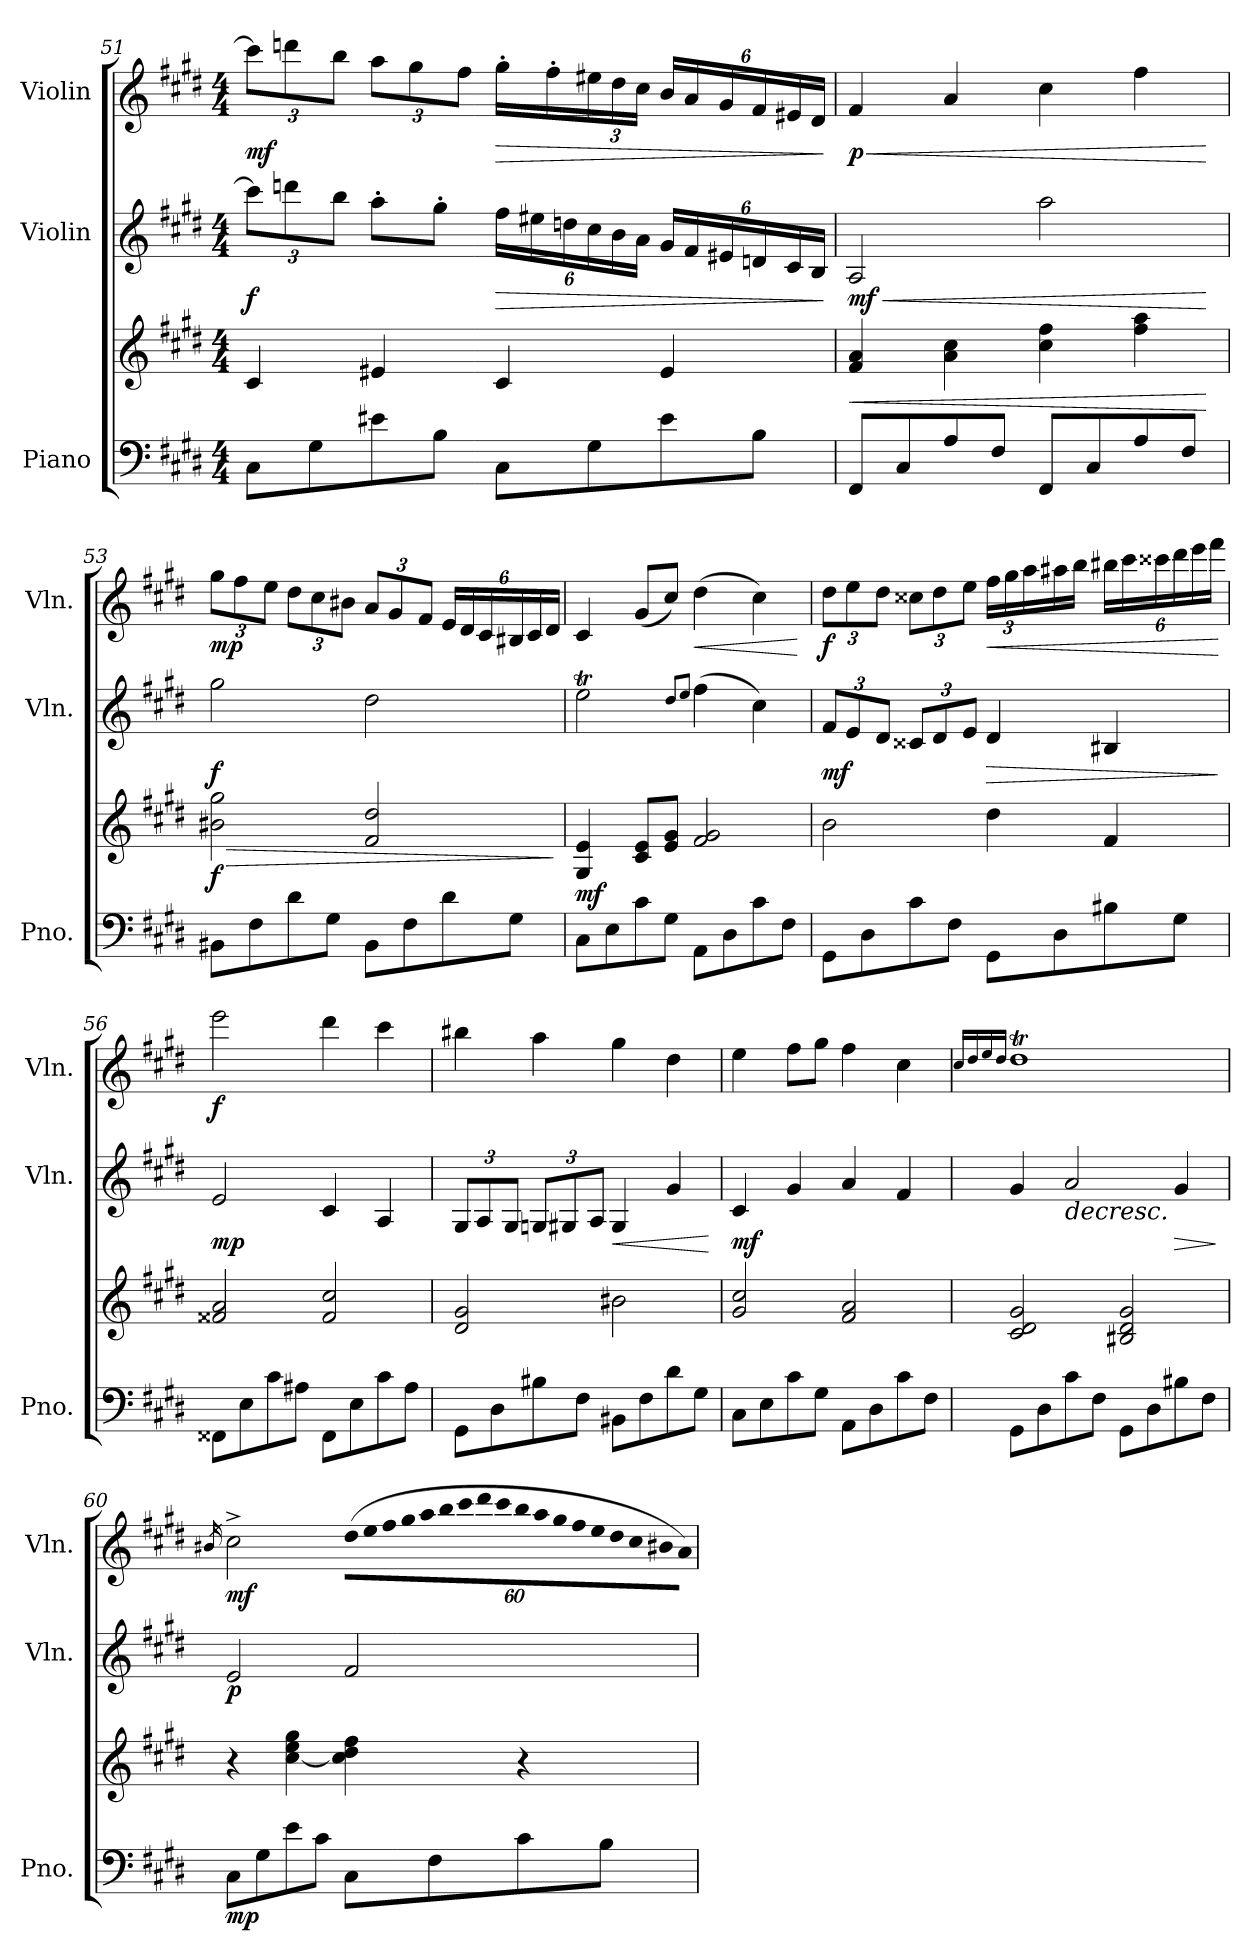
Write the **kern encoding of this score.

**kern	**kern	**dynam	**kern	**dynam	**kern	**dynam
*part3	*part3	*part3	*part2	*part2	*part1	*part1
*staff4	*staff3	*staff3/4	*staff2	*staff2	*staff1	*staff1
*I"Piano	*	*	*I"Violin	*	*I"Violin	*
*I'Pno.	*	*	*I'Vln.	*	*I'Vln.	*
!!LO:PB:g=z
*clefF4	*clefG2	*	*clefG2	*	*clefG2	*
*k[f#c#g#d#]	*k[f#c#g#d#]	*	*k[f#c#g#d#]	*	*k[f#c#g#d#]	*
*M4/4	*M4/4	*	*M4/4	*	*M4/4	*
*	*	*	*Xbrackettup	*	*Xbrackettup	*
=51	=51	=51	=51	=51	=51	=51
!	!	!	!	!LO:DY:b	!	!LO:DY:b
8C#\L	4c#/	.	12ccc#\L]	f	12ccc#\L]	mf
.	.	.	12dddn\	.	12dddn\	.
8G#\	.	.	.	.	.	.
.	.	.	12bb\J	.	12bb\J	.
8e#X\	4e#X/	.	8aa'\L	.	12aa\L	.
.	.	.	.	.	12gg#\	.
8B\J	.	.	8gg#'\J	.	.	.
.	.	.	.	.	12ff#\J	.
!	!	!	!	!LO:HP:b	!	!LO:HP:b
8C#\L	4c#/	.	24ff#\LL	>	16gg#'\LL	>
.	.	.	24ee#X\	.	.	.
.	.	.	.	.	16ff#'\	.
.	.	.	24ddn\	.	.	.
8G#\	.	.	24cc#\	.	24ee#X\	.
.	.	.	24b\	.	24dd#\	.
.	.	.	24a\JJ	.	24cc#\JJ	.
8e#\	4e#/	.	24g#/LL	.	24b/LL	.
.	.	.	24f#/	.	24a/	.
.	.	.	24e#X/	.	24g#/	.
8B\J	.	.	24dn/	.	24f#/	.
.	.	.	24c#/	.	24e#X/	.
.	.	.	24B/JJ	.	24d#/JJ	.
.	.	.	.	]	.	]
=52	=52	=52	=52	=52	=52	=52
!	!	!LO:HP:b	!	!LO:HP:b	!	!LO:HP:b
!	!	!	!	!LO:DY:n=1:b	!	!LO:DY:n=1:b
8FF#/L	4f#/ 4a/	<	2A/	< mf	4f#/	< p
8C#/	.	.	.	.	.	.
8A/	4a\ 4cc#\	.	.	.	4a/	.
8F#/J	.	.	.	.	.	.
8FF#/L	4cc#\ 4ff#\	.	2aa\	.	4cc#\	.
8C#/	.	.	.	.	.	.
8A/	4ff#\ 4aa\	.	.	.	4ff#\	.
8F#/J	.	.	.	.	.	.
.	.	[	.	[	.	[
!!LO:LB:g=z
=53	=53	=53	=53	=53	=53	=53
!	!	!LO:HP:b	!	!	!	!
!	!	!LO:DY:n=1:b	!	!LO:DY:b	!	!LO:DY:b
8BB#X\L	2b#X\ 2gg#\	> f	2gg#\	f	12gg#\L	mp
.	.	.	.	.	12ff#\	.
8F#\	.	.	.	.	.	.
.	.	.	.	.	12ee\J	.
8d#\	.	.	.	.	12dd#\L	.
.	.	.	.	.	12cc#\	.
8G#\J	.	.	.	.	.	.
.	.	.	.	.	12b#X\J	.
8BB#\L	2f#/ 2dd#/	.	2dd#\	.	12a/L	.
.	.	.	.	.	12g#/	.
8F#\	.	.	.	.	.	.
.	.	.	.	.	12f#/J	.
8d#\	.	.	.	.	24e/LL	.
.	.	.	.	.	24d#/	.
.	.	.	.	.	24c#/	.
8G#\J	.	.	.	.	24B#X/	.
.	.	.	.	.	24c#/	.
.	.	.	.	.	24d#/JJ	.
.	.	]	.	.	.	.
=54	=54	=54	=54	=54	=54	=54
!	!	!LO:DY:b	!	!	!	!
8C#\L	4G#/ 4e/	mf	2eeT\	.	4c#/	.
8E\	.	.	.	.	.	.
8c#\	8c#/ 8e/L	.	.	.	(<8g#/L	.
8G#\J	8e/ 8g#/J	.	.	.	8cc#/J)	.
.	.	.	8qdd#/L	.	.	.
.	.	.	8qee/J	.	.	.
!	!	!	!	!	!	!LO:HP:b
8AA\L	2f#/ 2g#/	.	(>4ff#\	.	(>4dd#\	<
8D#\	.	.	.	.	.	.
8c#\	.	.	4cc#\)	.	4cc#\)	.
8F#\J	.	.	.	.	.	.
.	.	.	.	.	.	[
!!LO:PB:g=z
=55	=55	=55	=55	=55	=55	=55
!	!	!	!	!LO:DY:b	!	!LO:DY:b
8GG#\L	2b\	.	12f#/L	mf	12dd#\L	f
.	.	.	12e/	.	12ee\	.
8D#\	.	.	.	.	.	.
.	.	.	12d#/J	.	12dd#\J	.
8c#\	.	.	12c##X/L	.	12cc##X\L	.
.	.	.	12d#/	.	12dd#\	.
8F#\J	.	.	.	.	.	.
.	.	.	12e/J	.	12ee\J	.
!	!	!	!	!LO:HP:b	!	!LO:HP:b
8GG#\L	4dd#\	.	4d#/	>	24ff#\LL	<
.	.	.	.	.	24gg#\	.
.	.	.	.	.	24aa\	.
8D#\	.	.	.	.	16aa#X\	.
.	.	.	.	.	16bb\JJ	.
8B#X\	4f#/	.	4B#X/	.	24bb#X\LL	.
.	.	.	.	.	24ccc#\	.
.	.	.	.	.	24ccc##X\	.
8G#\J	.	.	.	.	24ddd#\	.
.	.	.	.	.	24eee\	.
.	.	.	.	.	24fff#\JJ	.
.	.	.	.	]	.	[
=56	=56	=56	=56	=56	=56	=56
!	!	!	!	!LO:DY:b	!	!LO:DY:b
8FF##X\L	2f##X/ 2a/	.	2e/	mp	2eee\	f
8E\	.	.	.	.	.	.
8c#\	.	.	.	.	.	.
8A#X\J	.	.	.	.	.	.
8FF##\L	2f##/ 2cc#/	.	4c#/	.	4ddd#\	.
8E\	.	.	.	.	.	.
8c#\	.	.	4A/	.	4ccc#\	.
8A#\J	.	.	.	.	.	.
!!LO:LB:g=z
=57	=57	=57	=57	=57	=57	=57
8GG#\L	2d#/ 2g#/	.	12G#/L	.	4bb#X\	.
.	.	.	12A/	.	.	.
8D#\	.	.	.	.	.	.
.	.	.	12G#/J	.	.	.
8B#X\	.	.	12Gn/L	.	4aa\	.
.	.	.	12G#X/	.	.	.
8F#\J	.	.	.	.	.	.
.	.	.	12A/J	.	.	.
!	!	!	!	!LO:HP:b	!	!
8BB#X\L	2b#X\	.	4G#/	<	4gg#\	.
8F#\	.	.	.	.	.	.
8d#\	.	.	4g#/	.	4dd#\	.
8G#\J	.	.	.	.	.	.
.	.	.	.	[	.	.
=58	=58	=58	=58	=58	=58	=58
!	!	!	!	!LO:DY:b	!	!
8C#\L	2g#/ 2cc#/	.	4c#/	mf	4ee\	.
8E\	.	.	.	.	.	.
8c#\	.	.	4g#/	.	8ff#\L	.
8G#\J	.	.	.	.	8gg#\J	.
8AA\L	2f#/ 2a/	.	4a/	.	4ff#\	.
8D#\	.	.	.	.	.	.
8c#\	.	.	4f#/	.	4cc#\	.
8F#\J	.	.	.	.	.	.
=59	=59	=59	=59	=59	=59	=59
.	.	.	.	.	16qcc#/LL	.
.	.	.	.	.	16qdd#/	.
.	.	.	.	.	16qee/	.
.	.	.	.	.	16qdd#/JJ	.
8GG#\L	2c#/ 2d#/ 2g#/	.	4g#/	.	1dd#t	.
8D#\	.	.	.	.	.	.
!	!	!	!	!LO:HP:b	!	!
8c#\	.	.	2a/	>	.	.
8F#\J	.	.	.	.	.	.
8GG#\L	2B#X/ 2d#/ 2g#/	.	.	.	.	.
8D#\	.	.	.	.	.	.
!	!	!	!	!LO:HP:b	!	!
8B#X\	.	.	4g#/	>	.	.
8F#\J	.	.	.	.	.	.
.	.	.	.	] ]	.	.
!!LO:PB:g=z
=60	=60	=60	=60	=60	=60	=60
.	.	.	.	.	16qb#X/	.
!	!	!LO:DY:b=2	!	!LO:DY:b	!	!LO:DY:b
8C#\L	4r	mp	2e/	p	2cc#^\	mf
8G#\	.	.	.	.	.	.
8e\	[4cc#\ 4ee\ 4gg#\	.	.	.	.	.
8c#\J	.	.	.	.	.	.
!	!	!	!	!	!LO:N:vis=8	!
8C#\L	4cc#\] 4dd#\ 4ff#\	.	2f#/	.	(>1920%53dd#\L	.
!	!	!	!	!	!LO:N:vis=8	!
.	.	.	.	.	1920%53ee\	.
!	!	!	!	!	!LO:N:vis=8	!
.	.	.	.	.	1920%53ff#\	.
!	!	!	!	!	!LO:N:vis=8	!
.	.	.	.	.	1920%53gg#\	.
!	!	!	!	!	!LO:N:vis=8	!
.	.	.	.	.	1920%53aa\	.
8F#\	.	.	.	.	.	.
!	!	!	!	!	!LO:N:vis=8	!
.	.	.	.	.	1920%53bb\	.
!	!	!	!	!	!LO:N:vis=8	!
.	.	.	.	.	1920%53ccc#\	.
!	!	!	!	!	!LO:N:vis=8	!
.	.	.	.	.	1920%53ddd#\	.
!	!	!	!	!	!LO:N:vis=8	!
.	.	.	.	.	1920%53ccc#\	.
!	!	!	!	!	!LO:N:vis=8	!
.	.	.	.	.	1920%53bb\	.
8c#\	4r	.	.	.	.	.
!	!	!	!	!	!LO:N:vis=8	!
.	.	.	.	.	1920%53aa\	.
!	!	!	!	!	!LO:N:vis=8	!
.	.	.	.	.	1920%53gg#\	.
!	!	!	!	!	!LO:N:vis=8	!
.	.	.	.	.	1920%53ff#\	.
!	!	!	!	!	!LO:N:vis=8	!
.	.	.	.	.	1920%53ee\	.
8B\J	.	.	.	.	.	.
!	!	!	!	!	!LO:N:vis=8	!
.	.	.	.	.	1920%53dd#\	.
!	!	!	!	!	!LO:N:vis=8	!
.	.	.	.	.	1920%53cc#\	.
!	!	!	!	!	!LO:N:vis=8	!
.	.	.	.	.	1920%53b#\	.
!	!	!	!	!	!LO:N:vis=8	!
.	.	.	.	.	1920%53a\J)	.
.	.	.	.	.	320ryy	.
=	=	=	=	=	=	=
*-	*-	*-	*-	*-	*-	*-
